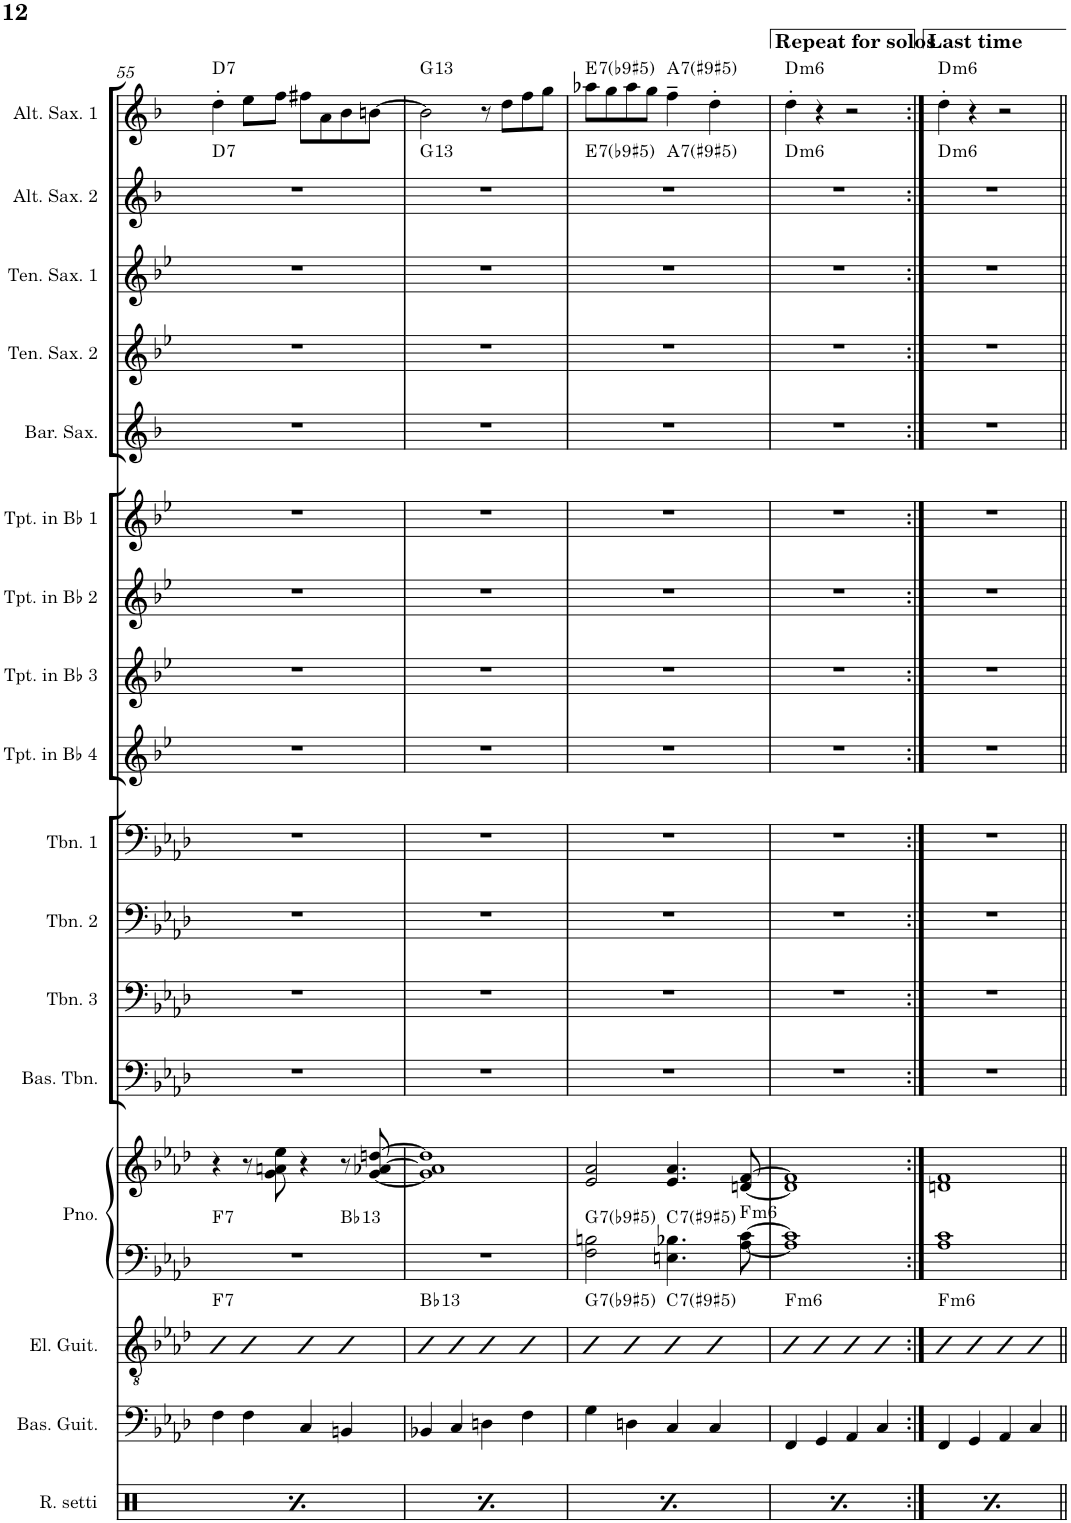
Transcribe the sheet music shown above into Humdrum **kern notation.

**kern	**kern	**kern	**harte	**kern	**kern	**harte	**kern	**kern	**kern	**kern	**kern	**kern	**kern	**kern	**kern	**kern	**kern	**kern	**harte	**kern	**harte
*part17	*part16	*part15	*part15	*part14	*part14	*part14	*part13	*part12	*part11	*part10	*part9	*part8	*part7	*part6	*part5	*part4	*part3	*part2	*part2	*part1	*part1
*staff18	*staff17	*staff16	*	*staff15	*staff14	*	*staff13	*staff12	*staff11	*staff10	*staff9	*staff8	*staff7	*staff6	*staff5	*staff4	*staff3	*staff2	*	*staff1	*
*I"Rumpusetti	*I"Bassokitara	*I"Sähkökitara	*	*I"Piano	*	*	*I"Bassopasuuna	*I"Pasuuna 3	*I"Pasuuna 2	*I"Pasuuna 1	*I"Trumpetti in Bb 4	*I"Trumpetti in Bb 3	*I"Trumpetti in Bb 2	*I"Trumpetti in Bb 1	*I"Baritonisaksofoni	*I"Tenorisaksofoni 2	*I"Tenorisaksofoni 1	*I"Alttosaksofoni 2	*	*I"Alttosaksofoni 1	*
*I'R. setti	*	*	*	*I'Pno.	*	*	*	*	*	*	*I'Tpt. in Bb 4	*I'Tpt. in Bb 3	*I'Tpt. in Bb 2	*I'Tpt. in Bb 1	*	*	*	*	*	*	*
!!LO:PB:g=z
*clefX	*clefF4	*clefGv2	*	*clefF4	*clefG2	*	*clefF4	*clefF4	*clefF4	*clefF4	*clefG2	*clefG2	*clefG2	*clefG2	*clefG2	*clefG2	*clefG2	*clefG2	*	*clefG2	*
*	*Trd7c12	*	*	*	*	*	*	*	*	*	*Trd1c2	*Trd1c2	*Trd1c2	*Trd1c2	*Trd12c21	*Trd8c14	*Trd8c14	*Trd5c9	*	*Trd5c9	*
*k[]	*k[b-e-a-d-]	*k[b-e-a-d-]	*	*k[b-e-a-d-]	*k[b-e-a-d-]	*	*k[b-e-a-d-]	*k[b-e-a-d-]	*k[b-e-a-d-]	*k[b-e-a-d-]	*k[b-e-]	*k[b-e-]	*k[b-e-]	*k[b-e-]	*k[b-]	*k[b-e-]	*k[b-e-]	*k[b-]	*	*k[b-]	*
*M4/4	*M4/4	*M4/4	*	*M4/4	*M4/4	*	*M4/4	*M4/4	*M4/4	*M4/4	*M4/4	*M4/4	*M4/4	*M4/4	*M4/4	*M4/4	*M4/4	*M4/4	*	*M4/4	*
=55	=55	=55	=55	=55	=55	=55	=55	=55	=55	=55	=55	=55	=55	=55	=55	=55	=55	=55	=55	=55	=55
*^	*	*	*	*	*	*	*	*	*	*	*	*	*	*	*	*	*	*	*	*	*
!	!	!	!	!LO:H:kt=7	!	!	!LO:H:kt=7	!	!	!	!	!	!	!	!	!	!	!	!	!LO:H:kt=7	!	!LO:H:kt=7
4Rff/	4R	4F\	4B-	F:7	1r	4r	F:7	1r	1r	1r	1r	1r	1r	1r	1r	1r	1r	1r	1r	D:7	4dd'\	D:7
8Rff/L	4R	4F\	4B-	.	.	8r	.	.	.	.	.	.	.	.	.	.	.	.	.	.	8ee\L	.
8Rff/J	.	.	.	.	.	8g\ 8an\ 8ee-\	.	.	.	.	.	.	.	.	.	.	.	.	.	.	8ff\J	.
4Rff/	4R	4C/	4B-	.	.	4r	.	.	.	.	.	.	.	.	.	.	.	.	.	.	8ff#X\L	.
.	.	.	.	.	.	.	.	.	.	.	.	.	.	.	.	.	.	.	.	.	8a\	.
!	!	!	!	!	!	!	!LO:H:kt=13	!	!	!	!	!	!	!	!	!	!	!	!	!	!	!
8Rff/L	4R	4BBn/	4B-	.	.	8r	Bb:9(11,13)	.	.	.	.	.	.	.	.	.	.	.	.	.	8b-\	.
8Rff/J	.	.	.	.	.	[8g/ [8a-X/ [8ddn/	.	.	.	.	.	.	.	.	.	.	.	.	.	.	[8bn\J	.
=56	=56	=56	=56	=56	=56	=56	=56	=56	=56	=56	=56	=56	=56	=56	=56	=56	=56	=56	=56	=56	=56	=56
!	!	!	!	!LO:H:kt=13	!	!	!	!	!	!	!	!	!	!	!	!	!	!	!	!LO:H:kt=13	!	!LO:H:kt=13
4Rff/	4R	4BB-X/	4B-	Bb:9(11,13)	1r	1g] 1a-] 1dd]	.	1r	1r	1r	1r	1r	1r	1r	1r	1r	1r	1r	1r	G:9(11,13)	2b\]	G:9(11,13)
8Rff/L	4R	4C/	4B-	.	.	.	.	.	.	.	.	.	.	.	.	.	.	.	.	.	.	.
8Rff/J	.	.	.	.	.	.	.	.	.	.	.	.	.	.	.	.	.	.	.	.	.	.
4Rff/	4R	4Dn\	4B-	.	.	.	.	.	.	.	.	.	.	.	.	.	.	.	.	.	8r	.
.	.	.	.	.	.	.	.	.	.	.	.	.	.	.	.	.	.	.	.	.	8dd\L	.
8Rff/L	4R	4F\	4B-	.	.	.	.	.	.	.	.	.	.	.	.	.	.	.	.	.	8ff\	.
8Rff/J	.	.	.	.	.	.	.	.	.	.	.	.	.	.	.	.	.	.	.	.	8gg\J	.
=57	=57	=57	=57	=57	=57	=57	=57	=57	=57	=57	=57	=57	=57	=57	=57	=57	=57	=57	=57	=57	=57	=57
!	!	!	!	!LO:H:kt=7	!	!	!LO:H:kt=7	!	!	!	!	!	!	!	!	!	!	!	!	!LO:H:kt=7	!	!LO:H:kt=7
*	*	*	*	*	*	*	*	*	*	*	*	*	*	*	*	*	*	*	*^	*	*	*
4Rff/	4R	4G\	4B-	G:(3,#5,b7,b9)	2F\ 2Bn\	2e-/ 2a-/	G:(3,#5,b7,b9)	1r	1r	1r	1r	1r	1r	1r	1r	1r	1r	1r	1r	2ryy	E:(3,#5,b7,b9)	8aa-X\L	E:(3,#5,b7,b9)
.	.	.	.	.	.	.	.	.	.	.	.	.	.	.	.	.	.	.	.	.	.	8gg\	.
8Rff/L	4R	4Dn\	4B-	.	.	.	.	.	.	.	.	.	.	.	.	.	.	.	.	.	.	8aa-\	.
8Rff/J	.	.	.	.	.	.	.	.	.	.	.	.	.	.	.	.	.	.	.	.	.	8gg\J	.
!	!	!	!	!LO:H:kt=7	!	!	!LO:H:kt=7	!	!	!	!	!	!	!	!	!	!	!	!	!	!LO:H:kt=7	!	!LO:H:kt=7
4Rff/	4R	4C/	4B-	C:(3,#5,b7,#9)	4.En\ 4.B-X\	4.e-/ 4.a-/	C:(3,#5,b7,#9)	.	.	.	.	.	.	.	.	.	.	.	.	2ryy	A:(3,#5,b7,#9)	4ff~\	A:(3,#5,b7,#9)
8Rff/L	4R	4C/	4B-	.	.	.	.	.	.	.	.	.	.	.	.	.	.	.	.	.	.	4dd'\	.
!	!	!	!	!	!	!	!LO:H:kt=m6	!	!	!	!	!	!	!	!	!	!	!	!	!	!	!	!
8Rff/J	.	.	.	.	[8A-\ [8c\	[8dn/ [8f/	F:min6	.	.	.	.	.	.	.	.	.	.	.	.	.	.	.	.
=58	=58	=58	=58	=58	=58	=58	=58	=58	=58	=58	=58	=58	=58	=58	=58	=58	=58	=58	=58	=58	=58	=58	=58
!	!	!	!	!LO:H:kt=m6	!	!	!	!	!	!	!	!	!	!	!	!	!	!	!	!	!LO:H:kt=m6	!	!LO:H:kt=m6
*	*	*	*	*	*	*	*	*	*	*	*	*	*	*	*	*	*	*	*v	*v	*	*	*
4Rff/	4R	4FF/	4B-	F:min6	1A-] 1c]	1d] 1f]	.	1r	1r	1r	1r	1r	1r	1r	1r	1r	1r	1r	1r	D:min6	4dd'\	D:min6
8Rff/L	4R	4GG/	4B-	.	.	.	.	.	.	.	.	.	.	.	.	.	.	.	.	.	4r	.
8Rff/J	.	.	.	.	.	.	.	.	.	.	.	.	.	.	.	.	.	.	.	.	.	.
4Rff/	4R	4AA-/	4B-	.	.	.	.	.	.	.	.	.	.	.	.	.	.	.	.	.	2r	.
8Rff/L	4R	4C/	4B-	.	.	.	.	.	.	.	.	.	.	.	.	.	.	.	.	.	.	.
8Rff/J	.	.	.	.	.	.	.	.	.	.	.	.	.	.	.	.	.	.	.	.	.	.
=59:|!	=59:|!	=59:|!	=59:|!	=59:|!	=59:|!	=59:|!	=59:|!	=59:|!	=59:|!	=59:|!	=59:|!	=59:|!	=59:|!	=59:|!	=59:|!	=59:|!	=59:|!	=59:|!	=59:|!	=59:|!	=59:|!	=59:|!
!	!	!	!	!LO:H:kt=m6	!	!	!	!	!	!	!	!	!	!	!	!	!	!	!	!LO:H:kt=m6	!	!LO:H:kt=m6
4Rff/	4R	4FF/	4B-	F:min6	1A- 1c	1dn 1f	.	1r	1r	1r	1r	1r	1r	1r	1r	1r	1r	1r	1r	D:min6	4dd'\	D:min6
8Rff/L	4R	4GG/	4B-	.	.	.	.	.	.	.	.	.	.	.	.	.	.	.	.	.	4r	.
8Rff/J	.	.	.	.	.	.	.	.	.	.	.	.	.	.	.	.	.	.	.	.	.	.
4Rff/	4R	4AA-/	4B-	.	.	.	.	.	.	.	.	.	.	.	.	.	.	.	.	.	2r	.
8Rff/L	4R	4C/	4B-	.	.	.	.	.	.	.	.	.	.	.	.	.	.	.	.	.	.	.
8Rff/J	.	.	.	.	.	.	.	.	.	.	.	.	.	.	.	.	.	.	.	.	.	.
*v	*v	*	*	*	*	*	*	*	*	*	*	*	*	*	*	*	*	*	*	*	*	*
=||	=||	=||	=||	=||	=||	=||	=||	=||	=||	=||	=||	=||	=||	=||	=||	=||	=||	=||	=||	=||	=||
*-	*-	*-	*-	*-	*-	*-	*-	*-	*-	*-	*-	*-	*-	*-	*-	*-	*-	*-	*-	*-	*-
